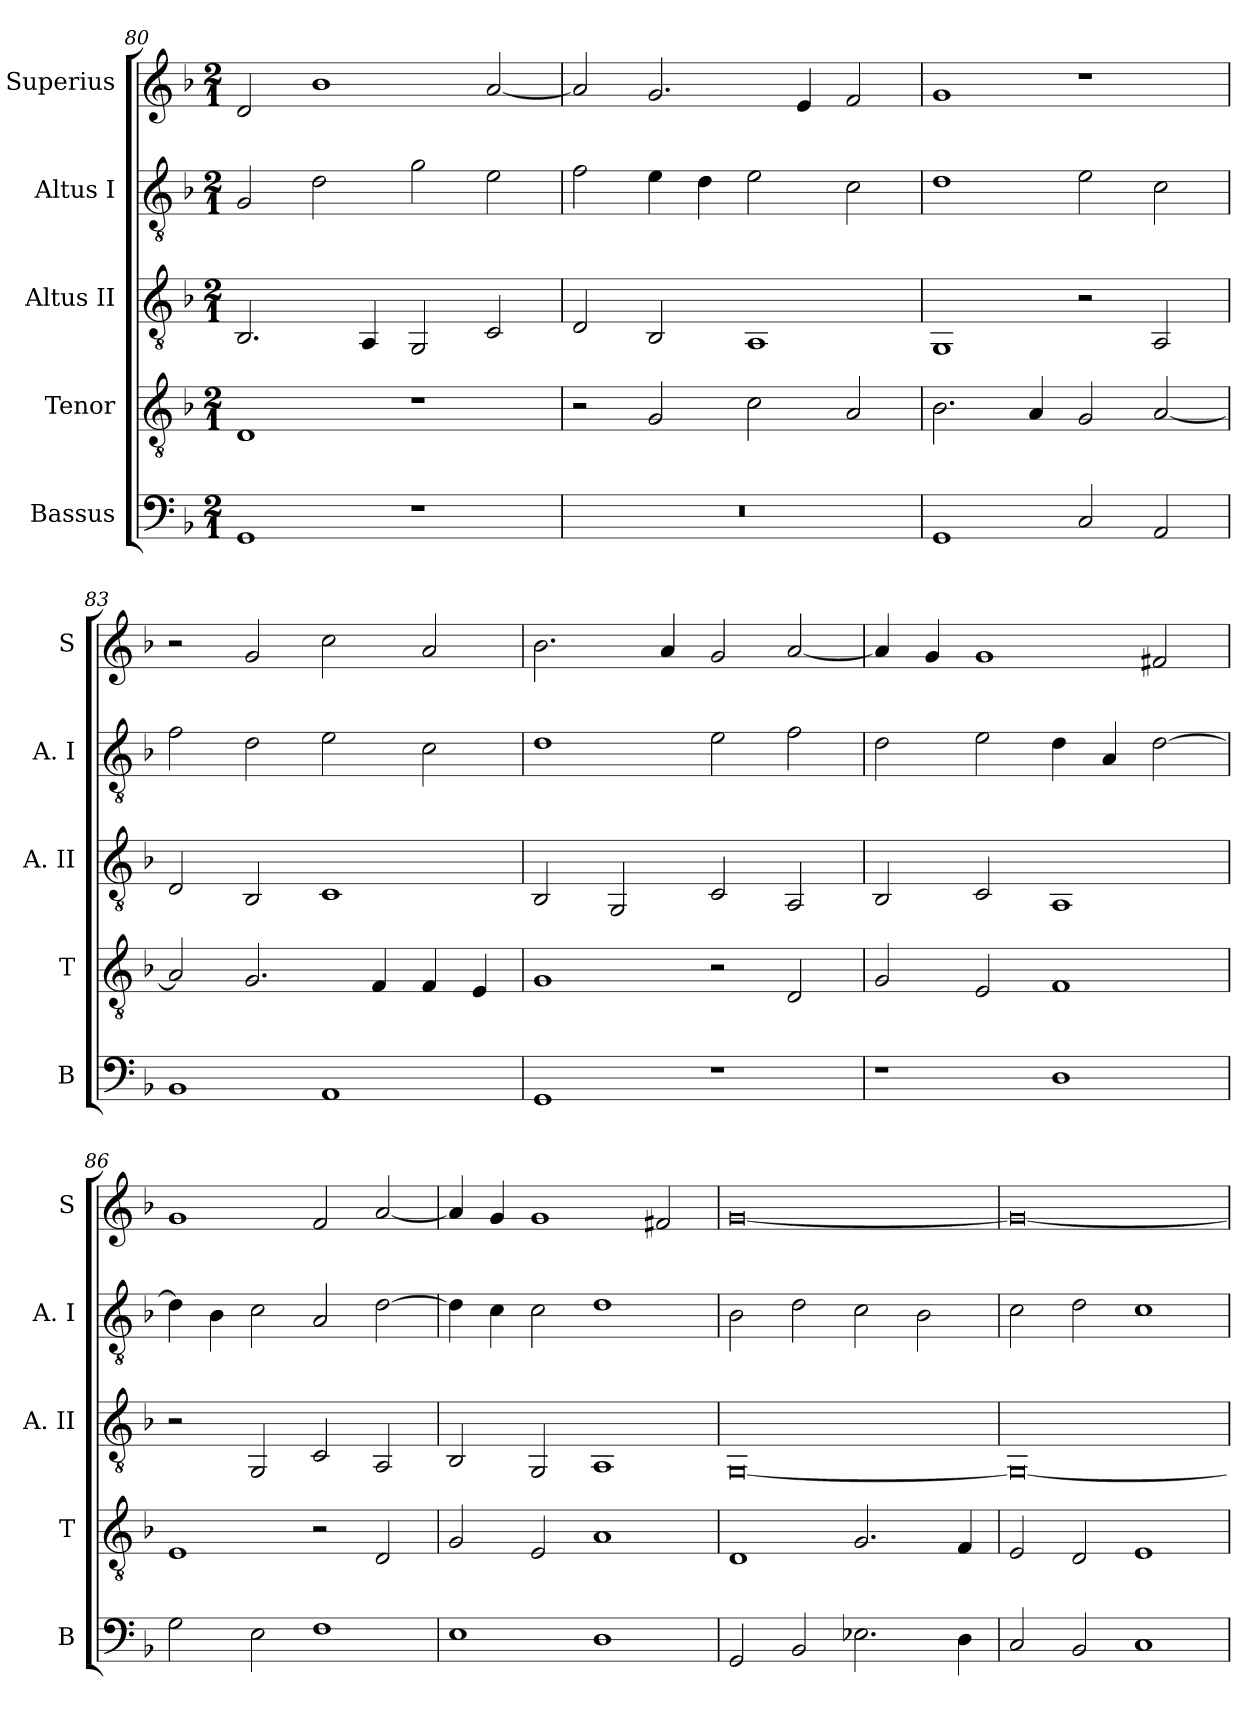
**kern	**kern	**kern	**kern	**kern
*part5	*part4	*part3	*part2	*part1
*staff5	*staff4	*staff3	*staff2	*staff1
*I"Bassus	*I"Tenor	*I"Altus II	*I"Altus I	*I"Superius
*I'B	*I'T	*I'A. II	*I'A. I	*I'S
*clefF4	*clefGv2	*clefGv2	*clefGv2	*clefG2
*k[b-]	*k[b-]	*k[b-]	*k[b-]	*k[b-]
*F:	*F:	*F:	*F:	*F:
*M2/1	*M2/1	*M2/1	*M2/1	*M2/1
=80	=80	=80	=80	=80
1GG	1D	2.BB-	2G	2d
.	.	.	2d	1b-
.	.	4AA	.	.
1r	1r	2GG	2g	.
.	.	2C	2e	[2a
=81	=81	=81	=81	=81
0r	2r	2D	2f	2a]
.	2G	2BB-	4e	2.g
.	.	.	4d	.
.	2c	1AA	2e	.
.	.	.	.	4e
.	2A	.	2c	2f
=82	=82	=82	=82	=82
1GG	2.B-	1GG	1d	1g
.	4A	.	.	.
2C	2G	2r	2e	1r
2AA	[2A	2AA	2c	.
=83	=83	=83	=83	=83
1BB-	2A]	2D	2f	2r
.	2.G	2BB-	2d	2g
1AA	.	1C	2e	2cc
.	4F	.	.	.
.	4F	.	2c	2a
.	4E	.	.	.
=84	=84	=84	=84	=84
1GG	1G	2BB-	1d	2.b-
.	.	2GG	.	.
.	.	.	.	4a
1r	2r	2C	2e	2g
.	2D	2AA	2f	[2a
=85	=85	=85	=85	=85
1r	2G	2BB-	2d	4a]
.	.	.	.	4g
.	2E	2C	2e	1g
1D	1F	1AA	4d	.
.	.	.	4A	.
.	.	.	[2d	2f#X
=86	=86	=86	=86	=86
2G	1E	2r	4d]	1g
.	.	.	4B-	.
2E	.	2GG	2c	.
1F	2r	2C	2A	2f
.	2D	2AA	[2d	[2a
=87	=87	=87	=87	=87
1E	2G	2BB-	4d]	4a]
.	.	.	4c	4g
.	2E	2GG	2c	1g
1D	1A	1AA	1d	.
.	.	.	.	2f#X
=88	=88	=88	=88	=88
2GG	1D	[0GG	2B-	[0g
2BB-	.	.	2d	.
2.E-X	2.G	.	2c	.
.	.	.	2B-	.
4D	4F	.	.	.
=89	=89	=89	=89	=89
2C	2E	0GG_	2c	0g_
2BB-	2D	.	2d	.
1C	1E	.	1c	.
=	=	=	=	=
*-	*-	*-	*-	*-
